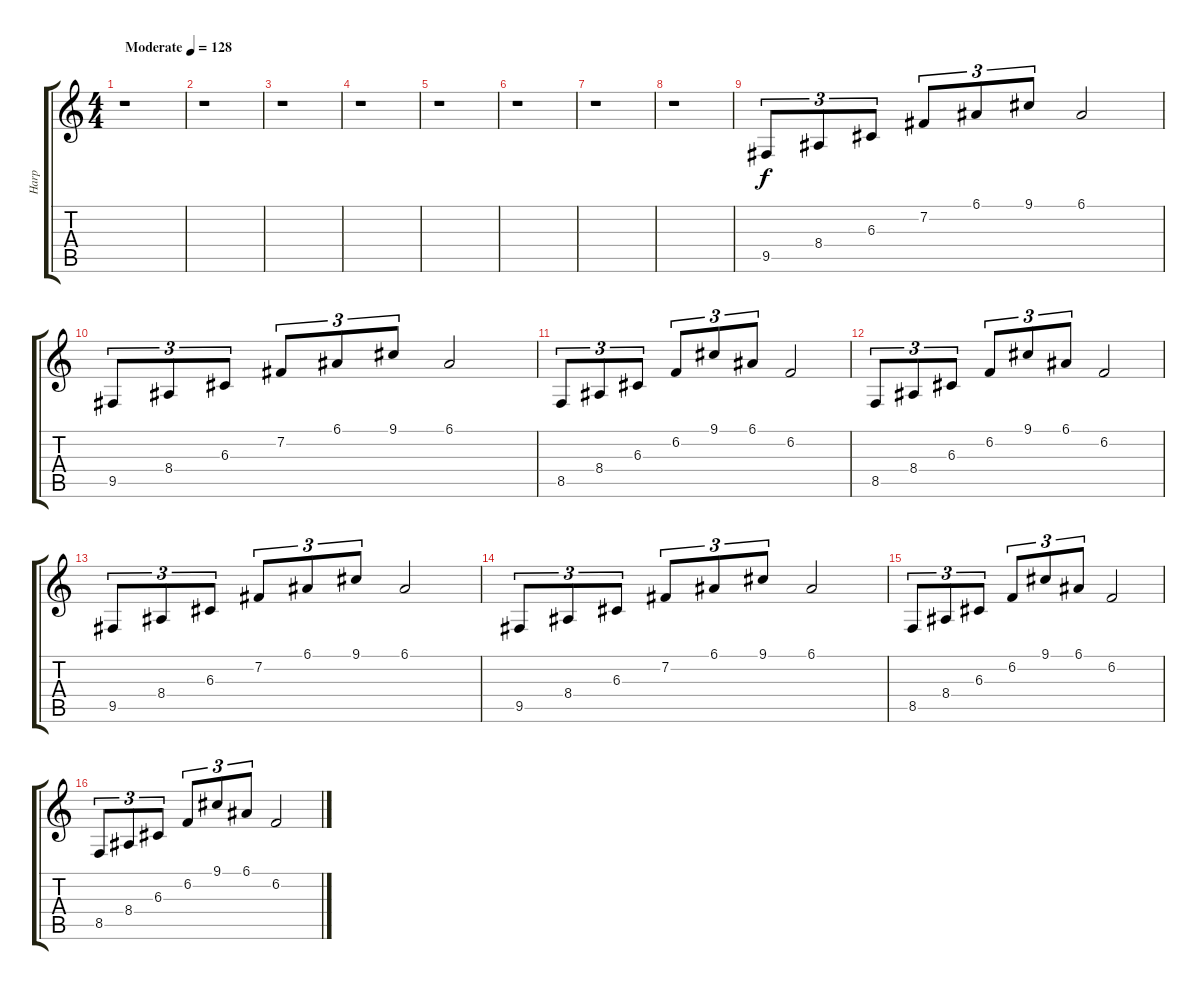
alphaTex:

\track ("Harp" "Harp") {instrument orchestralharp}
\staff {score tabs}
\tuning (E4 B3 G3 D3 A2 E2) {hide}
\ts (4 4)
\tempo (128 "Moderate")
\clef g2
\ks c
r.1{dy f instrument orchestralharp} |
r.1 |
r.1 |
r.1 |
r.1 |
r.1 |
r.1 |
r.1 |
9.5.8{tu (3 2)} 8.4.8{tu (3 2)} 6.3.8{tu (3 2)} 7.2.8{tu (3 2)} 6.1.8{tu (3 2)} 9.1.8{tu (3 2)} 6.1.2 |
9.5.8{tu (3 2)} 8.4.8{tu (3 2)} 6.3.8{tu (3 2)} 7.2.8{tu (3 2)} 6.1.8{tu (3 2)} 9.1.8{tu (3 2)} 6.1.2 |
8.5.8{tu (3 2)} 8.4.8{tu (3 2)} 6.3.8{tu (3 2)} 6.2.8{tu (3 2)} 9.1.8{tu (3 2)} 6.1.8{tu (3 2)} 6.2.2 |
8.5.8{tu (3 2)} 8.4.8{tu (3 2)} 6.3.8{tu (3 2)} 6.2.8{tu (3 2)} 9.1.8{tu (3 2)} 6.1.8{tu (3 2)} 6.2.2 |
9.5.8{tu (3 2)} 8.4.8{tu (3 2)} 6.3.8{tu (3 2)} 7.2.8{tu (3 2)} 6.1.8{tu (3 2)} 9.1.8{tu (3 2)} 6.1.2 |
9.5.8{tu (3 2)} 8.4.8{tu (3 2)} 6.3.8{tu (3 2)} 7.2.8{tu (3 2)} 6.1.8{tu (3 2)} 9.1.8{tu (3 2)} 6.1.2 |
8.5.8{tu (3 2)} 8.4.8{tu (3 2)} 6.3.8{tu (3 2)} 6.2.8{tu (3 2)} 9.1.8{tu (3 2)} 6.1.8{tu (3 2)} 6.2.2 |
8.5.8{tu (3 2)} 8.4.8{tu (3 2)} 6.3.8{tu (3 2)} 6.2.8{tu (3 2)} 9.1.8{tu (3 2)} 6.1.8{tu (3 2)} 6.2.2
